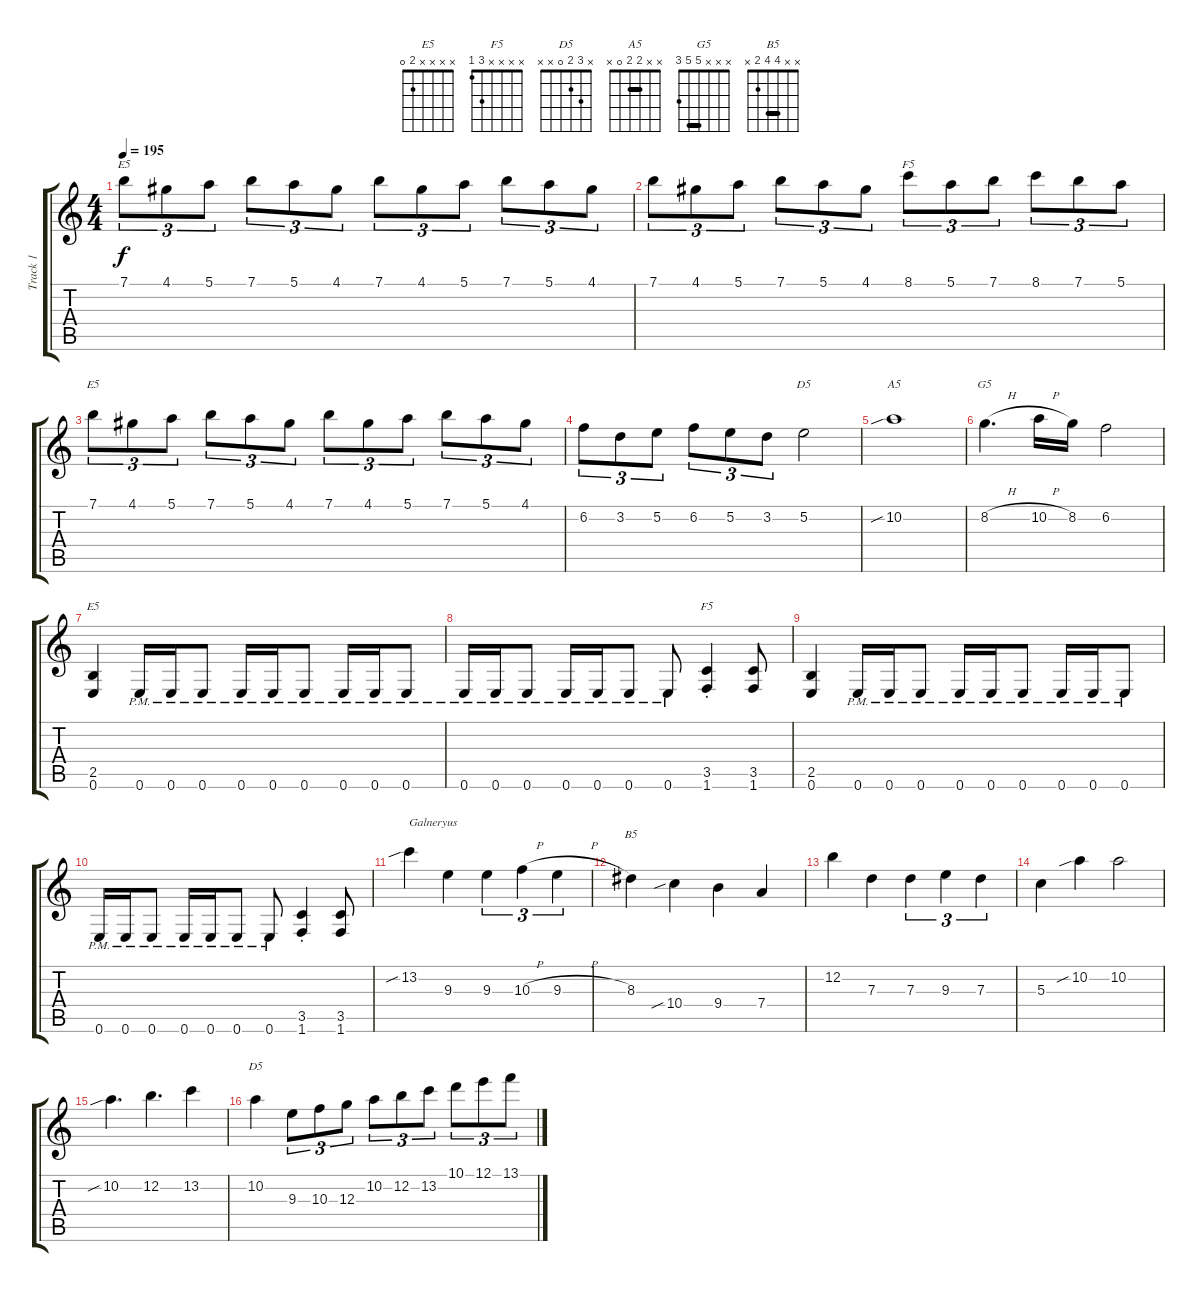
\track ("Track 1" "Track 1") {instrument overdrivenguitar}
\staff {score tabs}
\tuning (E4 B3 G3 D3 A2 E2) {hide}
\chord ("E5" x x x 9 7 x) {firstfret 7}
\chord ("F5" x x x 10 8 x) {firstfret 8}
\chord ("E5" x x x 2 2 0) {barre 2}
\chord ("D5" x x x 7 5 x) {firstfret 5}
\chord ("A5" x x 2 2 0 x) {barre 2}
\chord ("G5" x x x 5 5 3) {barre 5}
\chord ("E5" x x x x 2 0)
\chord ("F5" x x x x 3 1)
\chord ("B5" x x 4 4 2 x) {barre 4}
\chord ("D5" x 3 2 0 x x)
\ts (4 4)
\tempo 195
\clef g2
\ks c
7.1.8{tu (3 2) ch "E5" dy f} 4.1.8{tu (3 2)} 5.1.8{tu (3 2)} 7.1.8{tu (3 2)} 5.1.8{tu (3 2)} 4.1.8{tu (3 2)} 7.1.8{tu (3 2)} 4.1.8{tu (3 2)} 5.1.8{tu (3 2)} 7.1.8{tu (3 2)} 5.1.8{tu (3 2)} 4.1.8{tu (3 2)} |
7.1.8{tu (3 2)} 4.1.8{tu (3 2)} 5.1.8{tu (3 2)} 7.1.8{tu (3 2)} 5.1.8{tu (3 2)} 4.1.8{tu (3 2)} 8.1.8{tu (3 2) ch "F5"} 5.1.8{tu (3 2)} 7.1.8{tu (3 2)} 8.1.8{tu (3 2)} 7.1.8{tu (3 2)} 5.1.8{tu (3 2)} |
7.1.8{tu (3 2) ch "E5"} 4.1.8{tu (3 2)} 5.1.8{tu (3 2)} 7.1.8{tu (3 2)} 5.1.8{tu (3 2)} 4.1.8{tu (3 2)} 7.1.8{tu (3 2)} 4.1.8{tu (3 2)} 5.1.8{tu (3 2)} 7.1.8{tu (3 2)} 5.1.8{tu (3 2)} 4.1.8{tu (3 2)} |
6.2.8{tu (3 2)} 3.2.8{tu (3 2)} 5.2.8{tu (3 2)} 6.2.8{tu (3 2)} 5.2.8{tu (3 2)} 3.2.8{tu (3 2)} 5.2.2{ch "D5"} |
10.2{sib}.1{ch "A5"} |
8.2{h}.4{d ch "G5"} 10.2{h}.16 8.2.16 6.2.2 |
(2.5 0.6).4{ch "E5"} 0.6{pm}.16 0.6{pm}.16 0.6{pm}.8 0.6{pm}.16 0.6{pm}.16 0.6{pm}.8 0.6{pm}.16 0.6{pm}.16 0.6{pm}.8 |
0.6{pm}.16 0.6{pm}.16 0.6{pm}.8 0.6{pm}.16 0.6{pm}.16 0.6{pm}.8 0.6{pm}.8 (3.5{st} 1.6{st}).4{ch "F5"} (3.5 1.6).8 |
(2.5 0.6).4 0.6{pm}.16 0.6{pm}.16 0.6{pm}.8 0.6{pm}.16 0.6{pm}.16 0.6{pm}.8 0.6{pm}.16 0.6{pm}.16 0.6{pm}.8 |
0.6{pm}.16 0.6{pm}.16 0.6{pm}.8 0.6{pm}.16 0.6{pm}.16 0.6{pm}.8 0.6{pm}.8 (3.5{st} 1.6{st}).4 (3.5 1.6).8 |
13.2{sib}.4{txt "Galneryus"} 9.3.4 9.3.4{tu (3 2)} 10.3{h}.4{tu (3 2)} 9.3{h}.4{tu (3 2)} |
8.3.4{ch "B5"} 10.4{sib}.4 9.4.4 7.4.4 |
12.2.4 7.3.4 7.3.4{tu (3 2)} 9.3.4{tu (3 2)} 7.3.4{tu (3 2)} |
5.3.4 10.2{sib}.4 10.2.2 |
10.2{sib}.4{d} 12.2.4{d} 13.2.4 |
10.2.4{ch "D5"} 9.3.8{tu (3 2)} 10.3.8{tu (3 2)} 12.3.8{tu (3 2)} 10.2.8{tu (3 2)} 12.2.8{tu (3 2)} 13.2.8{tu (3 2)} 10.1.8{tu (3 2)} 12.1.8{tu (3 2)} 13.1.8{tu (3 2)}
